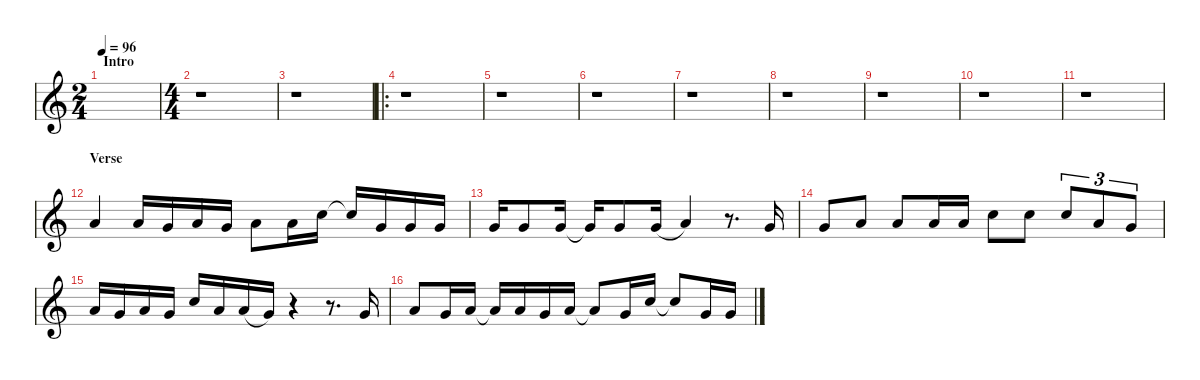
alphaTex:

\hideDynamics
\bracketExtendMode nobrackets
\singleTrackTrackNamePolicy hidden
\multiTrackTrackNamePolicy hidden
\firstSystemTrackNameMode fullname
\firstSystemTrackNameOrientation horizontal
\otherSystemsTrackNameOrientation horizontal
\track ("Vocal" "Flute") {mute instrument flute}
\staff {score}
\tuning (E4 B3 G3 D3 A2 E2)
\ts (2 4)
\section ("" "Intro")
\tempo 96
\clef g2
\ks c
|
\ts (4 4)
r.1{beam Down} |
r.1{beam Down} |
\ro
r.1{beam Down} |
r.1{beam Down} |
r.1{beam Down} |
r.1{beam Down} |
r.1{beam Down} |
r.1{beam Down} |
r.1{beam Down} |
r.1{beam Down} |
\section ("" "Verse")
\scale
0.245714 5.1.4{beam Up} 5.1.16{beam Up} 3.1.16{beam Up} 5.1.16{beam Up} 3.1.16{beam Up} 5.1.8{beam Down} 5.1.16{beam Down} 8.1.16{beam Down} 8.1{t}.16{beam Up} 3.1.16{beam Up} 3.1.16{beam Up} 3.1.16{beam Up} |
\scale
0.254286 3.1.16{beam Up} 3.1.8{beam Up} 3.1.16{beam Up} 3.1{t}.16{beam Up} 3.1.8{beam Up} 3.1.16{legatoorigin beam Up} 5.1.4{beam Up} r.8{d beam Up} 3.1.16{beam Up} |
\scale
0.25 3.1.8{beam Up} 5.1.8{beam Up} 5.1.8{beam Up} 5.1.16{beam Up} 5.1.16{beam Up} 8.1.8{beam Down} 8.1.8{beam Down} 8.1.8{tu (3 2) beam Up} 5.1.8{tu (3 2) beam Up} 3.1.8{tu (3 2) beam Up} |
\scale
0.25 5.1.16{beam Up} 3.1.16{beam Up} 5.1.16{beam Up} 8.2.16{beam Up} 8.1.16{beam Up} 5.1.16{beam Up} 5.1.16{legatoorigin beam Up} 3.1.16{beam Up} r.4{beam Up} r.8{d beam Up} 3.1.16{beam Up} |
5.1.8{beam Up} 3.1.16{beam Up} 5.1.16{beam Up} 5.1{t}.16{beam Up} 5.1.16{beam Up} 3.1.16{beam Up} 5.1.16{beam Up} 5.1{t}.8{beam Up} 8.2.16{beam Up} 8.1.16{beam Up} 8.1{t}.8{beam Up} 3.1.16{beam Up} 3.1.16{beam Up}
